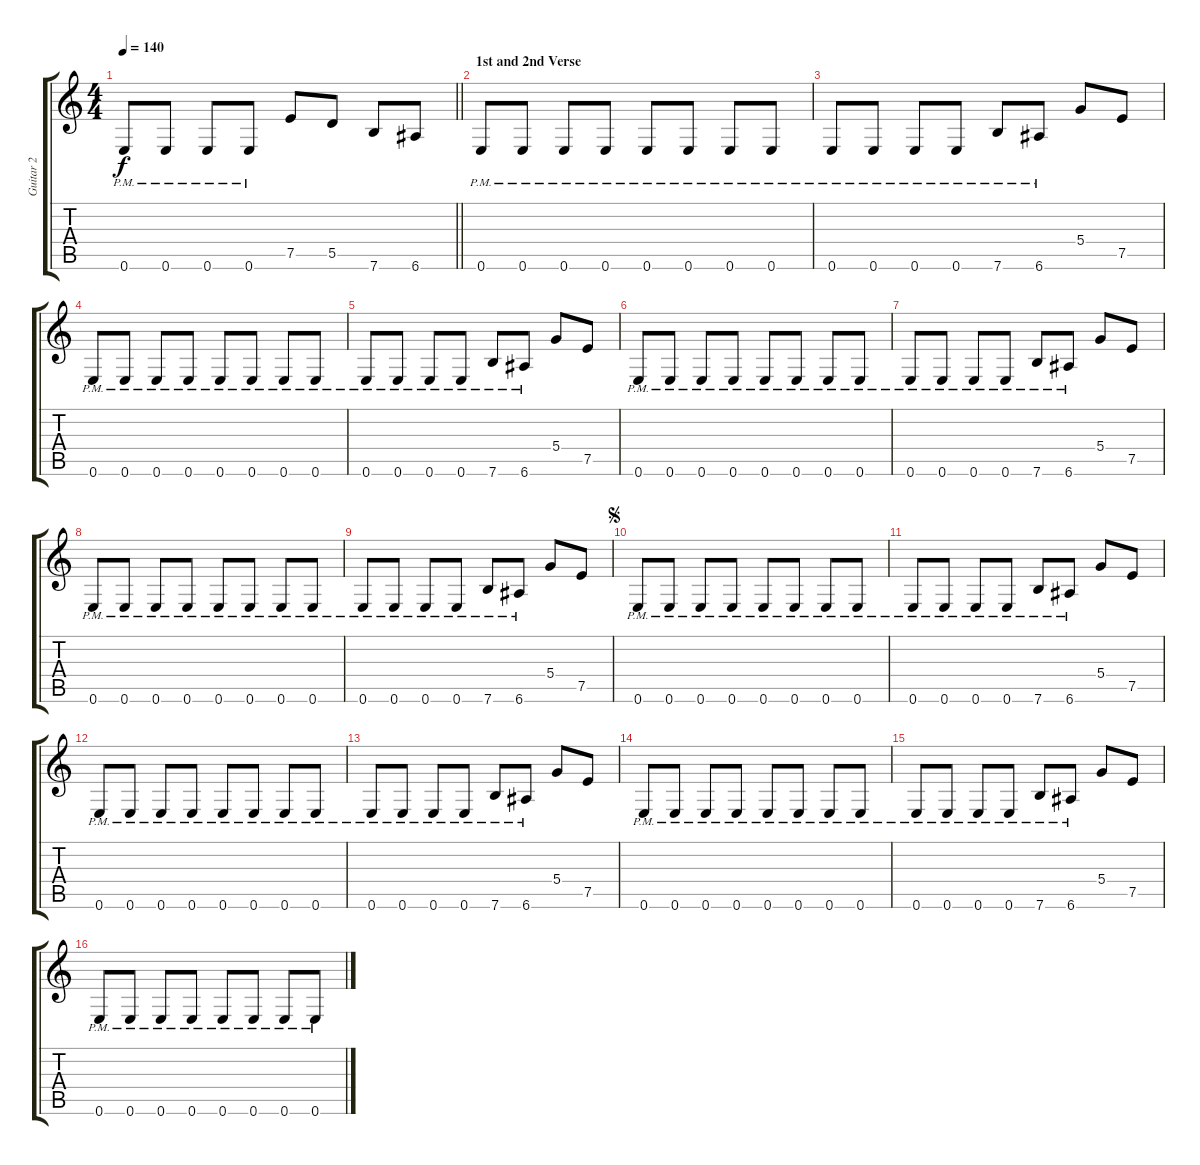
\track ("Guitar 2" "Guitar 2") {instrument distortionguitar}
\staff {score tabs}
\tuning (E4 B3 G3 D3 A2 E2) {hide}
\ts (4 4)
\tempo 140
\clef g2
\barLineRight lightlight
\ks c
0.6{pm}.8{dy f} 0.6{pm}.8 0.6{pm}.8 0.6{pm}.8 7.5.8 5.5.8 7.6.8 6.6.8 |
\section ("" "1st and 2nd Verse")
0.6{pm}.8 0.6{pm}.8 0.6{pm}.8 0.6{pm}.8 0.6{pm}.8 0.6{pm}.8 0.6{pm}.8 0.6{pm}.8 |
0.6{pm}.8 0.6{pm}.8 0.6{pm}.8 0.6{pm}.8 7.6{pm}.8 6.6{pm}.8 5.4.8 7.5.8 |
0.6{pm}.8 0.6{pm}.8 0.6{pm}.8 0.6{pm}.8 0.6{pm}.8 0.6{pm}.8 0.6{pm}.8 0.6{pm}.8 |
0.6{pm}.8 0.6{pm}.8 0.6{pm}.8 0.6{pm}.8 7.6{pm}.8 6.6{pm}.8 5.4.8 7.5.8 |
0.6{pm}.8 0.6{pm}.8 0.6{pm}.8 0.6{pm}.8 0.6{pm}.8 0.6{pm}.8 0.6{pm}.8 0.6{pm}.8 |
0.6{pm}.8 0.6{pm}.8 0.6{pm}.8 0.6{pm}.8 7.6{pm}.8 6.6{pm}.8 5.4.8 7.5.8 |
0.6{pm}.8 0.6{pm}.8 0.6{pm}.8 0.6{pm}.8 0.6{pm}.8 0.6{pm}.8 0.6{pm}.8 0.6{pm}.8 |
0.6{pm}.8 0.6{pm}.8 0.6{pm}.8 0.6{pm}.8 7.6{pm}.8 6.6{pm}.8 5.4.8 7.5.8 |
\jump segno
0.6{pm}.8 0.6{pm}.8 0.6{pm}.8 0.6{pm}.8 0.6{pm}.8 0.6{pm}.8 0.6{pm}.8 0.6{pm}.8 |
0.6{pm}.8 0.6{pm}.8 0.6{pm}.8 0.6{pm}.8 7.6{pm}.8 6.6{pm}.8 5.4.8 7.5.8 |
0.6{pm}.8 0.6{pm}.8 0.6{pm}.8 0.6{pm}.8 0.6{pm}.8 0.6{pm}.8 0.6{pm}.8 0.6{pm}.8 |
0.6{pm}.8 0.6{pm}.8 0.6{pm}.8 0.6{pm}.8 7.6{pm}.8 6.6{pm}.8 5.4.8 7.5.8 |
0.6{pm}.8 0.6{pm}.8 0.6{pm}.8 0.6{pm}.8 0.6{pm}.8 0.6{pm}.8 0.6{pm}.8 0.6{pm}.8 |
0.6{pm}.8 0.6{pm}.8 0.6{pm}.8 0.6{pm}.8 7.6{pm}.8 6.6{pm}.8 5.4.8 7.5.8 |
0.6{pm}.8 0.6{pm}.8 0.6{pm}.8 0.6{pm}.8 0.6{pm}.8 0.6{pm}.8 0.6{pm}.8 0.6{pm}.8
